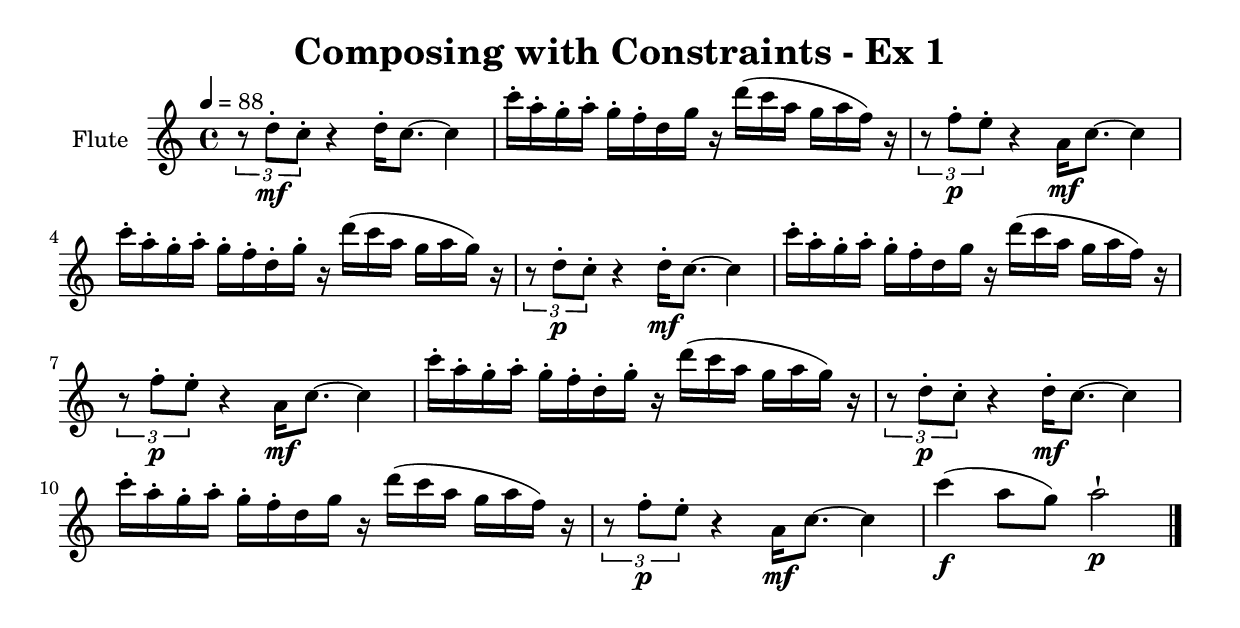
% LilyPond engraving system - https://www.lilypond.org/
\version "2.22.2"
\header {
  title = "Composing with Constraints - Ex 1"
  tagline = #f
}

tempoandetc = {
  \tempo 4=88
  \time 4/4
}

sopa = \relative d'' {
  \times 2/3 { r8 d8-.\mf c-. } r4 d16-. c8.~ c4
  c'16-. a-. g-. a-. g-. f-. d g r16 d'16( c a g a f) r16
  \times 2/3 { r8 f8-.\p e-. } r4 a,16\mf c8.~ c4
  c'16-. a-. g-. a-. g-. f-. d-. g-. r16 d'16( c a g a g) r16

  \times 2/3 { r8 d8-.\p c-. } r4 d16-.\mf c8.~ c4
  c'16-. a-. g-. a-. g-. f-. d g r16 d'16( c a g a f) r16
  \times 2/3 { r8 f8-.\p e-. } r4 a,16\mf c8.~ c4
  c'16-. a-. g-. a-. g-. f-. d-. g-. r16 d'16( c a g a g) r16

  \times 2/3 { r8 d8-.\p c-. } r4 d16-.\mf c8.~ c4
  c'16-. a-. g-. a-. g-. f-. d g r16 d'16( c a g a f) r16
  \times 2/3 { r8 f8-.\p e-. } r4 a,16\mf c8.~ c4
  c'4(\f a8 g) a2-!\p

  \bar "|."
}

msop = {
  \tempoandetc 
  \set Staff.midiInstrument = #"flute"
  \sopa
}
themidi = {
  <<
    \set Score.midiChannelMapping = #'staff
    \new Staff = "soprano" \msop
  >>
}
\score {
  \themidi
  \midi { }
}

ssop = {
  \tempoandetc 
  \set Staff.instrumentName = #"Flute"
  \sopa
  \bar "|."
}
thescore = {
  \new Staff << \clef sop \ssop >>
}
\score {
  \thescore
  \layout { }
}